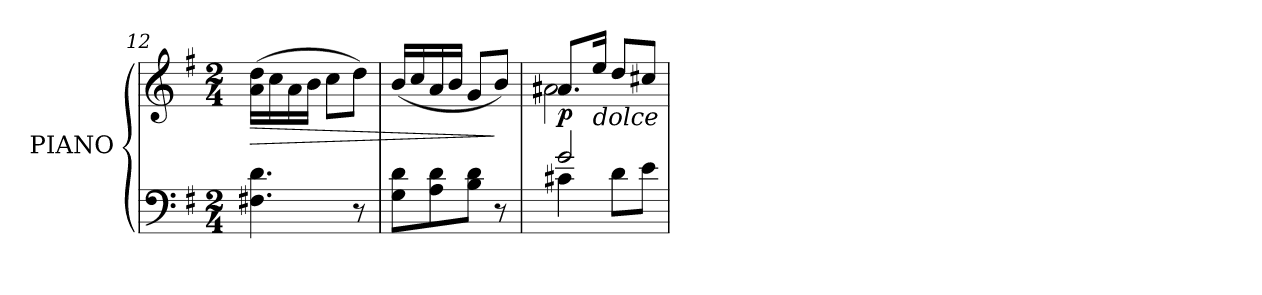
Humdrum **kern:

**kern	**kern	**dynam
*part1	*part1	*part1
*staff2	*staff1	*staff1/2
*I"PIANO	*	*
*I'Pno.	*	*
!!LO:PB:g=z
*clefF4	*clefG2	*
*k[f#]	*k[f#]	*
*M2/4	*M2/4	*
=12	=12	=12
!	!	!LO:HP:b
4.F#X\ 4.d\	(>16a\ 16dd\LL	>
.	16cc\	.
.	16a\	.
.	16b\JJ	.
.	8cc\L	.
8r	8dd\J)	.
=13	=13	=13
8G\ 8d\L	(<16b/LL	.
.	16cc/	.
8A\ 8d\	16a/	.
.	16b/JJ	.
8B\ 8d\J	8g/L	.
8r	8b/J)	]
=14	=14	=14
*^	*^	*
!	!	!	!	!LO:DY:b
2g/	4c#X\	8.a#X/L	2a#X\	p
!	!	!LO:TX:b:i:t=dolce	!	!
.	.	16ee/Jk	.	.
.	8d\L	8dd/L	.	.
.	8e\J	8cc#X/J	.	.
*v	*v	*	*	*
*	*v	*v	*
=	=	=
*-	*-	*-
